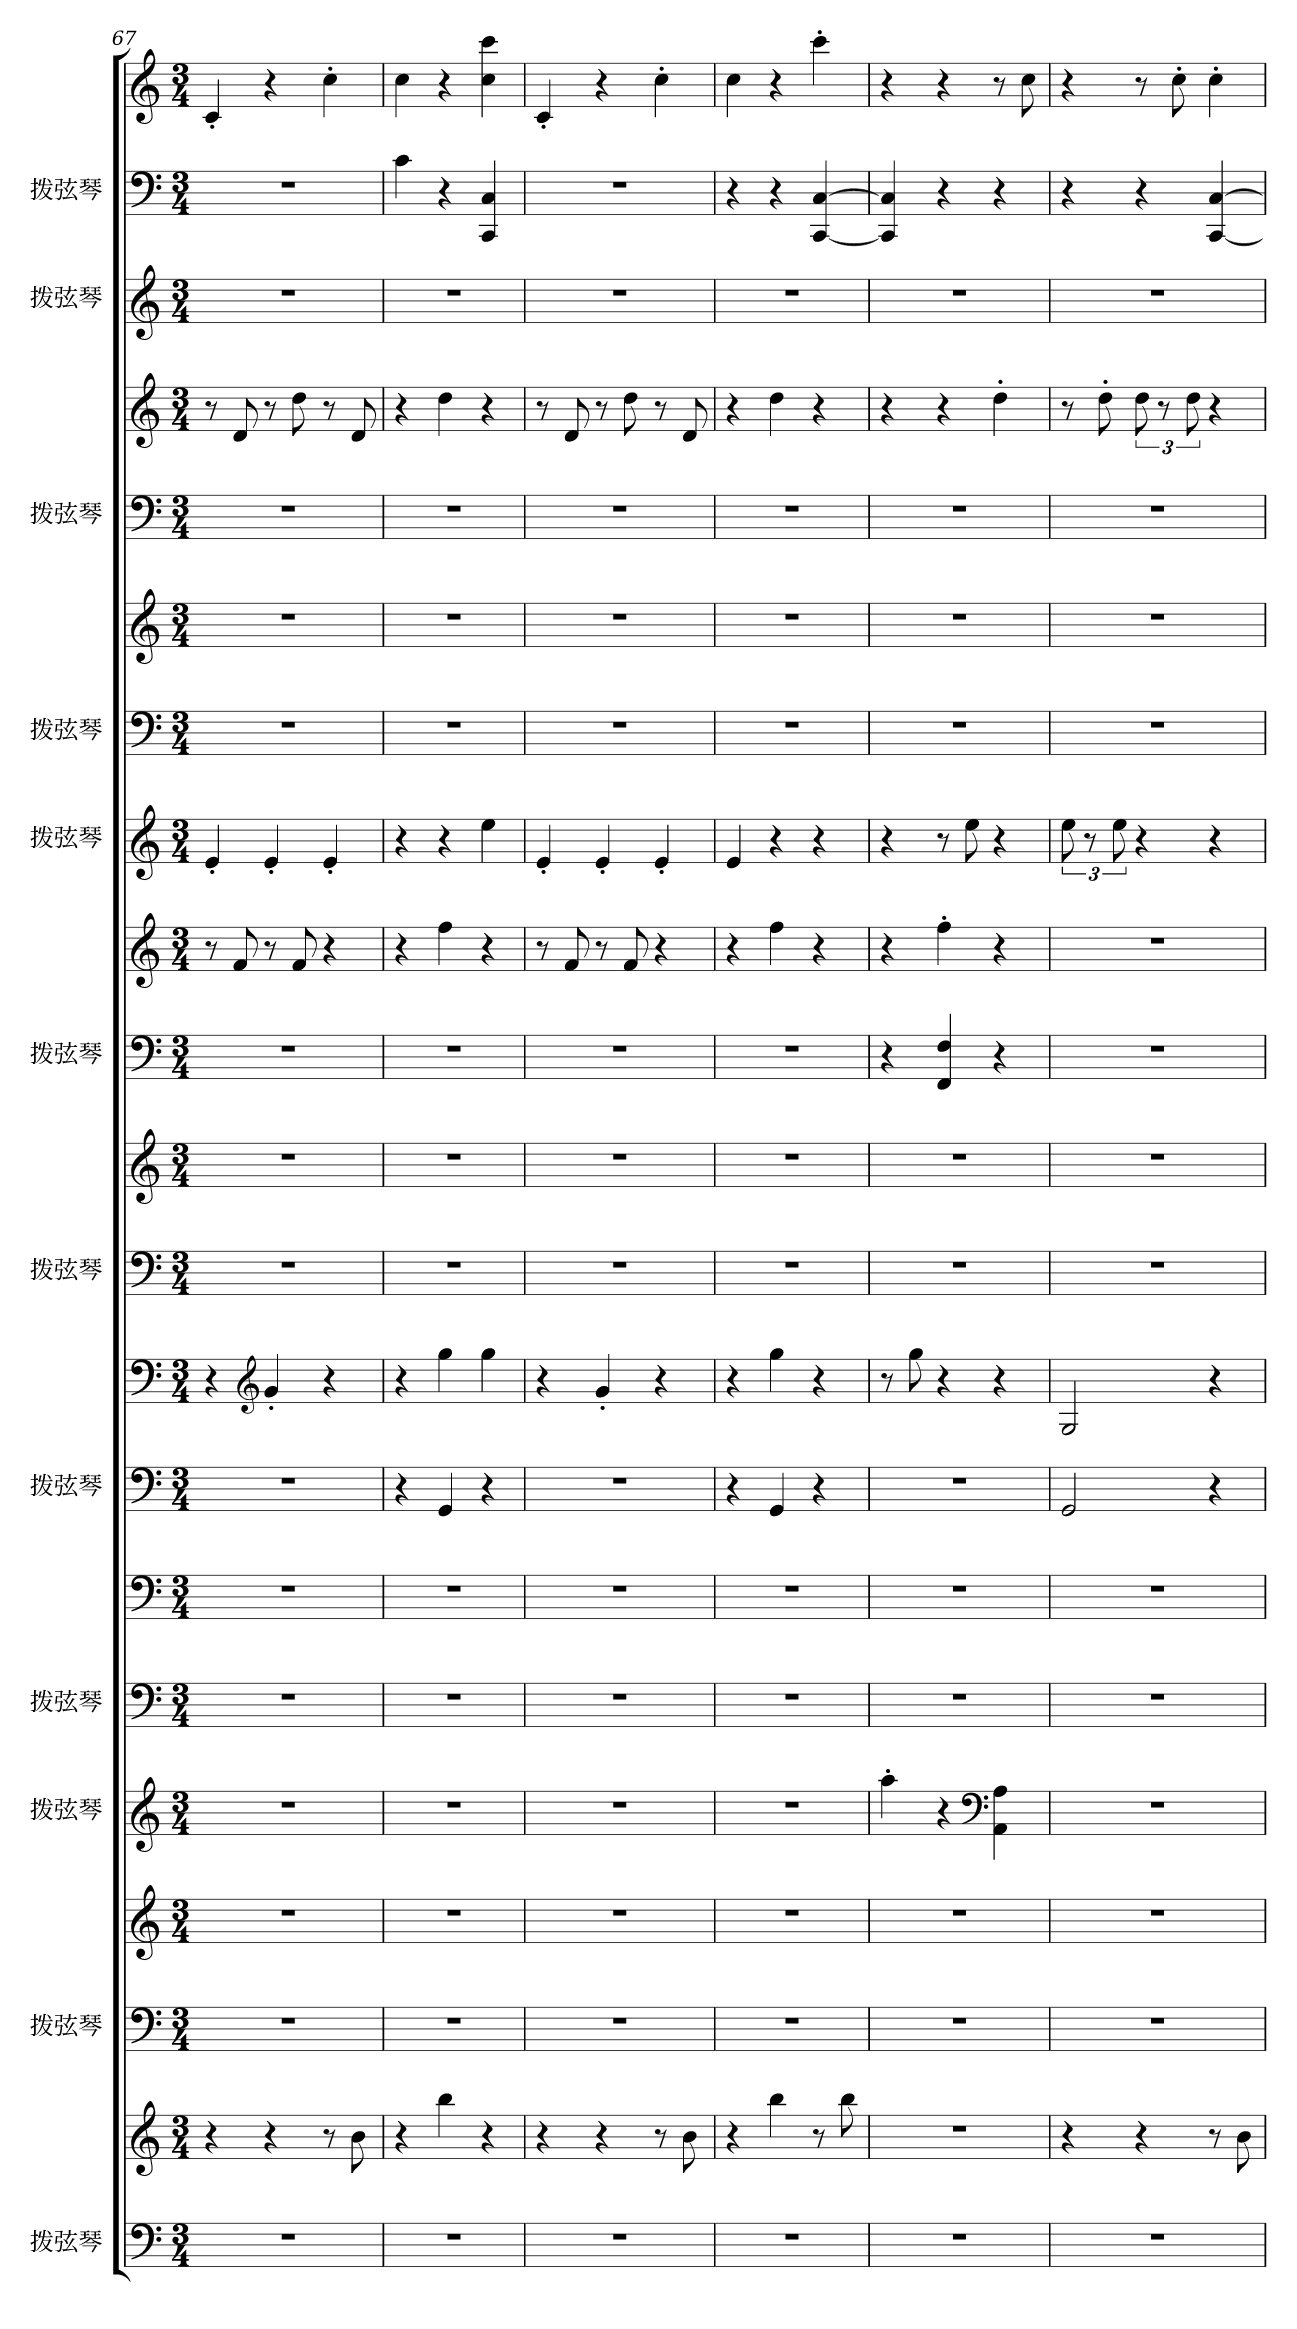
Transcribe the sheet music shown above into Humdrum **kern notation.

**kern	**kern	**kern	**kern	**kern	**kern	**kern	**kern	**kern	**kern	**kern	**kern	**kern	**kern	**kern	**kern	**kern	**kern	**kern	**kern	**kern
*part12	*part12	*part11	*part11	*part10	*part9	*part9	*part8	*part8	*part7	*part7	*part6	*part6	*part5	*part4	*part4	*part3	*part3	*part2	*part1	*part1
*staff21	*staff20	*staff19	*staff18	*staff17	*staff16	*staff15	*staff14	*staff13	*staff12	*staff11	*staff10	*staff9	*staff8	*staff7	*staff6	*staff5	*staff4	*staff3	*staff2	*staff1
*I"拨弦琴	*	*I"拨弦琴	*	*I"拨弦琴	*I"拨弦琴	*	*I"拨弦琴	*	*I"拨弦琴	*	*I"拨弦琴	*	*I"拨弦琴	*I"拨弦琴	*	*I"拨弦琴	*	*I"拨弦琴	*I"拨弦琴	*
*clefF4	*clefG2	*clefF4	*clefG2	*clefG2	*clefF4	*clefF4	*clefF4	*clefF4	*clefF4	*clefG2	*clefF4	*clefG2	*clefG2	*clefF4	*clefG2	*clefF4	*clefG2	*clefG2	*clefF4	*clefG2
*k[]	*k[]	*k[]	*k[]	*k[]	*k[]	*k[]	*k[]	*k[]	*k[]	*k[]	*k[]	*k[]	*k[]	*k[]	*k[]	*k[]	*k[]	*k[]	*k[]	*k[]
*M3/4	*M3/4	*M3/4	*M3/4	*M3/4	*M3/4	*M3/4	*M3/4	*M3/4	*M3/4	*M3/4	*M3/4	*M3/4	*M3/4	*M3/4	*M3/4	*M3/4	*M3/4	*M3/4	*M3/4	*M3/4
=67	=67	=67	=67	=67	=67	=67	=67	=67	=67	=67	=67	=67	=67	=67	=67	=67	=67	=67	=67	=67
2.r	4r	2.r	2.r	2.r	2.r	2.r	2.r	4r	2.r	2.r	2.r	8r	4e'/	2.r	2.r	2.r	8r	2.r	2.r	4c'/
.	.	.	.	.	.	.	.	.	.	.	.	8f/	.	.	.	.	8d/	.	.	.
*	*	*	*	*	*	*	*	*clefG2	*	*	*	*	*	*	*	*	*	*	*	*
.	4r	.	.	.	.	.	.	4g'/	.	.	.	8r	4e'/	.	.	.	8r	.	.	4r
.	.	.	.	.	.	.	.	.	.	.	.	8f/	.	.	.	.	8dd\	.	.	.
.	8r	.	.	.	.	.	.	4r	.	.	.	4r	4e'/	.	.	.	8r	.	.	4cc'\
.	8b\	.	.	.	.	.	.	.	.	.	.	.	.	.	.	.	8d/	.	.	.
=68	=68	=68	=68	=68	=68	=68	=68	=68	=68	=68	=68	=68	=68	=68	=68	=68	=68	=68	=68	=68
2.r	4r	2.r	2.r	2.r	2.r	2.r	4r	4r	2.r	2.r	2.r	4r	4r	2.r	2.r	2.r	4r	2.r	4c\	4cc\
.	4bb\	.	.	.	.	.	4GG/	4gg\	.	.	.	4ff\	4r	.	.	.	4dd\	.	4r	4r
.	4r	.	.	.	.	.	4r	4gg\	.	.	.	4r	4ee\	.	.	.	4r	.	4CC/ 4C/	4cc\ 4ccc\
=69	=69	=69	=69	=69	=69	=69	=69	=69	=69	=69	=69	=69	=69	=69	=69	=69	=69	=69	=69	=69
2.r	4r	2.r	2.r	2.r	2.r	2.r	2.r	4r	2.r	2.r	2.r	8r	4e'/	2.r	2.r	2.r	8r	2.r	2.r	4c'/
.	.	.	.	.	.	.	.	.	.	.	.	8f/	.	.	.	.	8d/	.	.	.
.	4r	.	.	.	.	.	.	4g'/	.	.	.	8r	4e'/	.	.	.	8r	.	.	4r
.	.	.	.	.	.	.	.	.	.	.	.	8f/	.	.	.	.	8dd\	.	.	.
.	8r	.	.	.	.	.	.	4r	.	.	.	4r	4e'/	.	.	.	8r	.	.	4cc'\
.	8b\	.	.	.	.	.	.	.	.	.	.	.	.	.	.	.	8d/	.	.	.
=70	=70	=70	=70	=70	=70	=70	=70	=70	=70	=70	=70	=70	=70	=70	=70	=70	=70	=70	=70	=70
2.r	4r	2.r	2.r	2.r	2.r	2.r	4r	4r	2.r	2.r	2.r	4r	4e/	2.r	2.r	2.r	4r	2.r	4r	4cc\
.	4bb\	.	.	.	.	.	4GG/	4gg\	.	.	.	4ff\	4r	.	.	.	4dd\	.	4r	4r
.	8r	.	.	.	.	.	4r	4r	.	.	.	4r	4r	.	.	.	4r	.	[4CC/ [4C/	4ccc'\
.	8bb\	.	.	.	.	.	.	.	.	.	.	.	.	.	.	.	.	.	.	.
=71	=71	=71	=71	=71	=71	=71	=71	=71	=71	=71	=71	=71	=71	=71	=71	=71	=71	=71	=71	=71
2.r	2.r	2.r	2.r	4aa'\	2.r	2.r	2.r	8r	2.r	2.r	4r	4r	4r	2.r	2.r	2.r	4r	2.r	4CC/] 4C/]	4r
.	.	.	.	.	.	.	.	8gg\	.	.	.	.	.	.	.	.	.	.	.	.
.	.	.	.	4r	.	.	.	4r	.	.	4FF/ 4F/	4ff'\	8r	.	.	.	4r	.	4r	4r
.	.	.	.	.	.	.	.	.	.	.	.	.	8ee\	.	.	.	.	.	.	.
*	*	*	*	*clefF4	*	*	*	*	*	*	*	*	*	*	*	*	*	*	*	*
.	.	.	.	4AA\ 4A\	.	.	.	4r	.	.	4r	4r	4r	.	.	.	4dd'\	.	4r	8r
.	.	.	.	.	.	.	.	.	.	.	.	.	.	.	.	.	.	.	.	8cc\
!!LO:PB:g=z
=72	=72	=72	=72	=72	=72	=72	=72	=72	=72	=72	=72	=72	=72	=72	=72	=72	=72	=72	=72	=72
2.r	4r	2.r	2.r	2.r	2.r	2.r	2GG/	2G/	2.r	2.r	2.r	2.r	12ee\	2.r	2.r	2.r	8r	2.r	4r	4r
.	.	.	.	.	.	.	.	.	.	.	.	.	12r	.	.	.	.	.	.	.
.	.	.	.	.	.	.	.	.	.	.	.	.	.	.	.	.	8dd'\	.	.	.
.	.	.	.	.	.	.	.	.	.	.	.	.	12ee\	.	.	.	.	.	.	.
.	4r	.	.	.	.	.	.	.	.	.	.	.	4r	.	.	.	12dd\	.	4r	8r
.	.	.	.	.	.	.	.	.	.	.	.	.	.	.	.	.	12r	.	.	.
.	.	.	.	.	.	.	.	.	.	.	.	.	.	.	.	.	.	.	.	8cc'\
.	.	.	.	.	.	.	.	.	.	.	.	.	.	.	.	.	12dd\	.	.	.
.	8r	.	.	.	.	.	4r	4r	.	.	.	.	4r	.	.	.	4r	.	[4CC/ [4C/	4cc'\
.	8b\	.	.	.	.	.	.	.	.	.	.	.	.	.	.	.	.	.	.	.
=	=	=	=	=	=	=	=	=	=	=	=	=	=	=	=	=	=	=	=	=
*-	*-	*-	*-	*-	*-	*-	*-	*-	*-	*-	*-	*-	*-	*-	*-	*-	*-	*-	*-	*-
